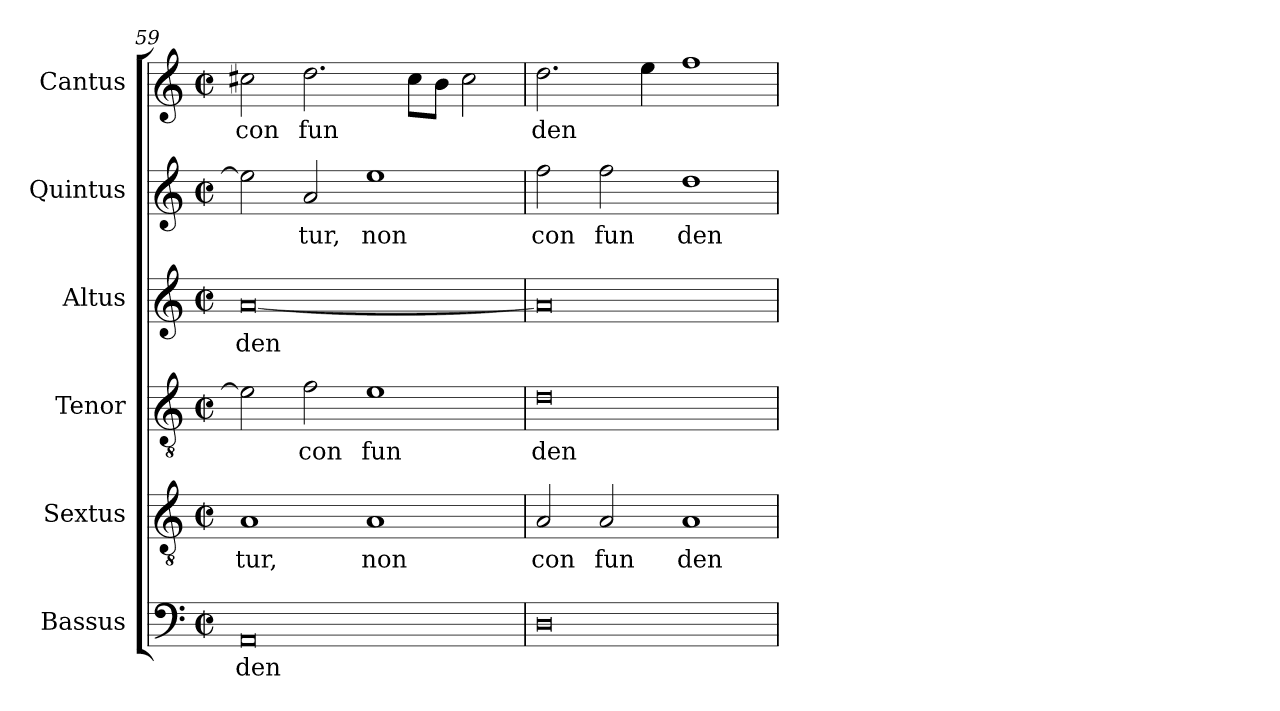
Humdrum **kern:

**kern	**text	**kern	**text	**kern	**text	**kern	**text	**kern	**text	**kern	**text
*part6	*part6	*part5	*part5	*part4	*part4	*part3	*part3	*part2	*part2	*part1	*part1
*staff6	*staff6	*staff5	*staff5	*staff4	*staff4	*staff3	*staff3	*staff2	*staff2	*staff1	*staff1
*I"Bassus	*	*I"Sextus	*	*I"Tenor	*	*I"Altus	*	*I"Quintus	*	*I"Cantus	*
*clefF4	*	*clefGv2	*	*clefGv2	*	*clefG2	*	*clefG2	*	*clefG2	*
*M2/2	*	*M2/2	*	*M2/2	*	*M2/2	*	*M2/2	*	*M2/2	*
*met(c|)	*	*met(c|)	*	*met(c|)	*	*met(c|)	*	*met(c|)	*	*met(c|)	*
=59	=59	=59	=59	=59	=59	=59	=59	=59	=59	=59	=59
!	!LO:LY:b	!	!LO:LY:b:cj	!	!	!	!LO:LY:b	!	!	!	!LO:LY:b:cj
0AA	den	1A	tur,	2e\]	.	[<0a	den	2ee\]	.	2cc#X\	con
!	!	!	!	!	!LO:LY:b:cj	!	!	!	!LO:LY:b:cj	!	!LO:LY:b
.	.	.	.	2f\	con	.	.	2a/	tur,	2.dd\	fun
!	!	!	!LO:LY:b:cj	!	!LO:LY:b:cj	!	!	!	!LO:LY:b:cj	!	!
.	.	1A	non	1e	fun	.	.	1ee	non	.	.
.	.	.	.	.	.	.	.	.	.	8cc#\L	.
.	.	.	.	.	.	.	.	.	.	8b\J	.
.	.	.	.	.	.	.	.	.	.	2cc#\	.
=60	=60	=60	=60	=60	=60	=60	=60	=60	=60	=60	=60
!	!	!	!LO:LY:b:cj	!	!LO:LY:b:cj	!	!	!	!LO:LY:b:cj	!	!LO:LY:b
0D	.	2A/	con	0d	den	0a]	.	2ff\	con	2.dd\	den
!	!	!	!LO:LY:b:cj	!	!	!	!	!	!LO:LY:b:cj	!	!
.	.	2A/	fun	.	.	.	.	2ff\	fun	.	.
.	.	.	.	.	.	.	.	.	.	4ee\	.
!	!	!	!LO:LY:b:cj	!	!	!	!	!	!LO:LY:b:cj	!	!
.	.	1A	den	.	.	.	.	1dd	den	1ff	.
=	=	=	=	=	=	=	=	=	=	=	=
*-	*-	*-	*-	*-	*-	*-	*-	*-	*-	*-	*-
